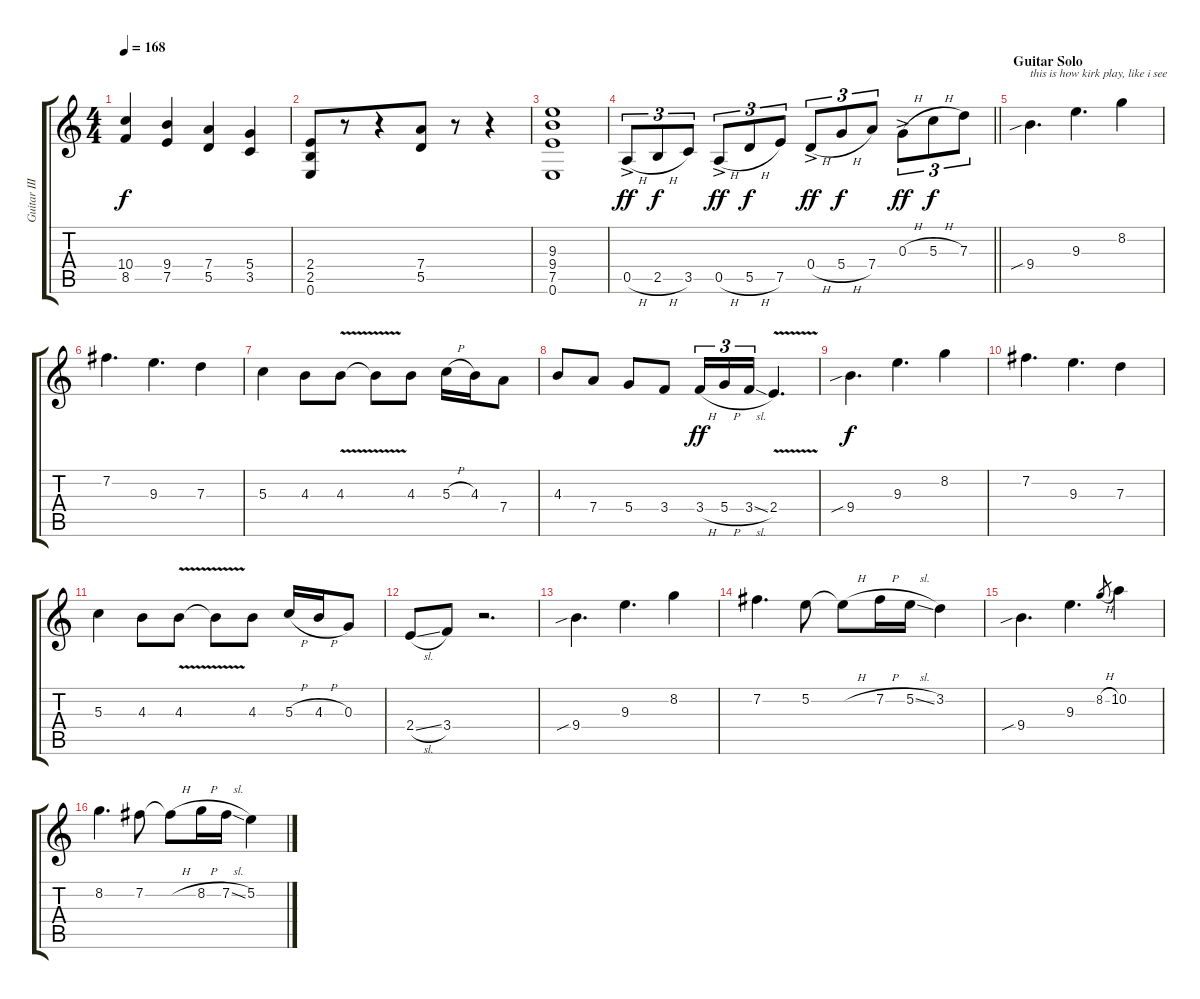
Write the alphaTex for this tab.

\track ("Guitar III" "Guitar III") {instrument overdrivenguitar}
\staff {score tabs}
\tuning (E4 B3 G3 D3 A2 E2) {hide}
\ts (4 4)
\tempo 168
\clef g2
\ks c
(10.4 8.5).4{dy f} (9.4 7.5).4 (7.4 5.5).4 (5.4 3.5).4 |
(2.4 2.5 0.6).8{beam merge} r.8 r.4 (7.4 5.5).8{beam merge} r.8 r.4 |
(9.3 9.4 7.5 0.6).1 |
\barLineRight lightlight
0.5{h ac}.8{tu (3 2) dy ff} 2.5{h}.8{tu (3 2) dy f} 3.5.8{tu (3 2)} 0.5{h ac}.8{tu (3 2) dy ff} 5.5{h}.8{tu (3 2) dy f} 7.5.8{tu (3 2)} 0.4{h ac}.8{tu (3 2) dy ff} 5.4{h}.8{tu (3 2) dy f} 7.4.8{tu (3 2)} 0.3{h ac}.8{tu (3 2) dy ff} 5.3{h}.8{tu (3 2) dy f} 7.3.8{tu (3 2)} |
\section ("" "Guitar Solo")
9.4{sib}.4{d txt "this is how kirk play, like i see"} 9.3.4{d} 8.2.4 |
7.2.4{d} 9.3.4{d} 7.3.4 |
5.3.4 4.3.8 4.3{v}.8 4.3{t}.8 4.3.8 5.3{h}.16 4.3.16 7.4.8 |
4.3.8 7.4.8 5.4.8 3.4.8 3.4{h}.16{tu (3 2) dy ff} 5.4{h}.16{tu (3 2)} 3.4{sl}.16{tu (3 2)} 2.4{v}.4{d} |
9.4{sib}.4{d dy f} 9.3.4{d} 8.2.4 |
7.2.4{d} 9.3.4{d} 7.3.4 |
5.3.4 4.3.8 4.3{v}.8 4.3{t}.8 4.3.8 5.3{h}.16 4.3{h}.16 0.3.8 |
2.4{sl}.8 3.4.8 r.2{d} |
9.4{sib}.4{d} 9.3.4{d} 8.2.4 |
7.2.4{d} 5.2.8 5.2{h t}.8 7.2{h}.16 5.2{sl}.16 3.2.4 |
9.4{sib}.4{d} 9.3.4{d} 8.2{h}.8{gr} 10.2.4 |
8.2.4{d} 7.2.8 7.2{h t}.8 8.2{h}.16 7.2{sl}.16 5.2.4
